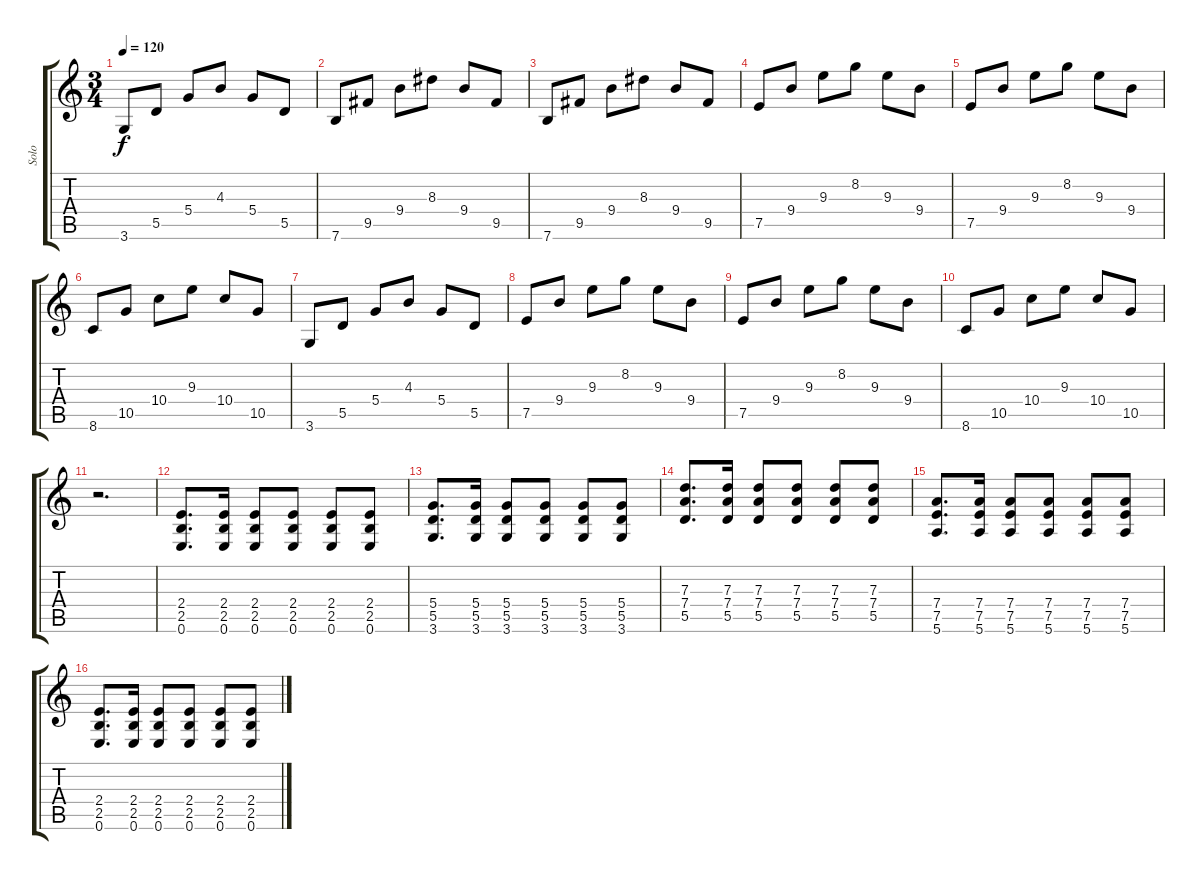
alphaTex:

\track ("Solo" "Solo") {instrument acousticguitarsteel}
\staff {score tabs}
\tuning (E4 B3 G3 D3 A2 E2) {hide}
\ts (3 4)
\tempo 120
\clef g2
\ks c
3.6.8{dy f} 5.5.8 5.4.8 4.3.8 5.4.8 5.5.8 |
7.6.8 9.5.8 9.4.8 8.3.8 9.4.8 9.5.8 |
7.6.8 9.5.8 9.4.8 8.3.8 9.4.8 9.5.8 |
7.5.8 9.4.8 9.3.8 8.2.8 9.3.8 9.4.8 |
7.5.8 9.4.8 9.3.8 8.2.8 9.3.8 9.4.8 |
8.6.8 10.5.8 10.4.8 9.3.8 10.4.8 10.5.8 |
3.6.8 5.5.8 5.4.8 4.3.8 5.4.8 5.5.8 |
7.5.8 9.4.8 9.3.8 8.2.8 9.3.8 9.4.8 |
7.5.8 9.4.8 9.3.8 8.2.8 9.3.8 9.4.8 |
8.6.8 10.5.8 10.4.8 9.3.8 10.4.8 10.5.8 |
r.2{d} |
(2.4 2.5 0.6).8{d instrument overdrivenguitar} (2.4 2.5 0.6).16 (2.4 2.5 0.6).8 (2.4 2.5 0.6).8 (2.4 2.5 0.6).8 (2.4 2.5 0.6).8 |
(5.4 5.5 3.6).8{d} (5.4 5.5 3.6).16 (5.4 5.5 3.6).8 (5.4 5.5 3.6).8 (5.4 5.5 3.6).8 (5.4 5.5 3.6).8 |
(7.3 7.4 5.5).8{d} (7.3 7.4 5.5).16 (7.3 7.4 5.5).8 (7.3 7.4 5.5).8 (7.3 7.4 5.5).8 (7.3 7.4 5.5).8 |
(7.4 7.5 5.6).8{d} (7.4 7.5 5.6).16 (7.4 7.5 5.6).8 (7.4 7.5 5.6).8 (7.4 7.5 5.6).8 (7.4 7.5 5.6).8 |
(2.4 2.5 0.6).8{d} (2.4 2.5 0.6).16 (2.4 2.5 0.6).8 (2.4 2.5 0.6).8 (2.4 2.5 0.6).8 (2.4 2.5 0.6).8
